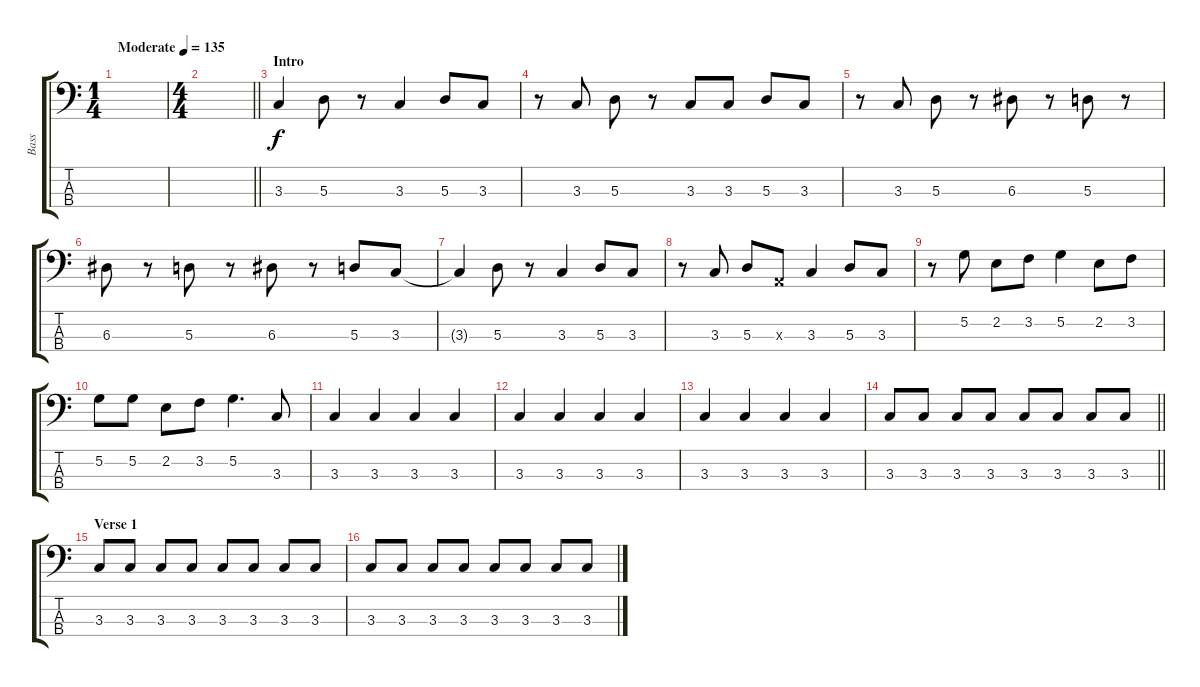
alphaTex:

\track ("Bass" "Bass") {instrument electricbassfinger}
\staff {score tabs}
\tuning (G2 D2 A1 E1) {hide}
\ts (1 4)
\tempo (135 "Moderate")
\clef f4
\ks c
|
\ts (4 4)
\barLineRight lightlight
|
\section ("" "Intro")
3.3.4 5.3.8 r.8 3.3.4 5.3.8 3.3.8 |
r.8 3.3.8 5.3.8 r.8 3.3.8 3.3.8 5.3.8 3.3.8 |
r.8 3.3.8 5.3.8 r.8 6.3.8 r.8 5.3.8 r.8 |
6.3.8 r.8 5.3.8 r.8 6.3.8 r.8 5.3.8 3.3.8 |
3.3{t}.4 5.3.8 r.8 3.3.4 5.3.8 3.3.8 |
r.8 3.3.8 5.3.8 0.3{x}.8 3.3.4 5.3.8 3.3.8 |
r.8 5.2.8 2.2.8 3.2.8 5.2.4 2.2.8 3.2.8 |
5.2.8 5.2.8 2.2.8 3.2.8 5.2.4{d} 3.3.8 |
3.3.4 3.3.4 3.3.4 3.3.4 |
3.3.4 3.3.4 3.3.4 3.3.4 |
3.3.4 3.3.4 3.3.4 3.3.4 |
\barLineRight lightlight
3.3.8 3.3.8 3.3.8 3.3.8 3.3.8 3.3.8 3.3.8 3.3.8 |
\section ("" "Verse 1")
3.3.8 3.3.8 3.3.8 3.3.8 3.3.8 3.3.8 3.3.8 3.3.8 |
3.3.8 3.3.8 3.3.8 3.3.8 3.3.8 3.3.8 3.3.8 3.3.8
